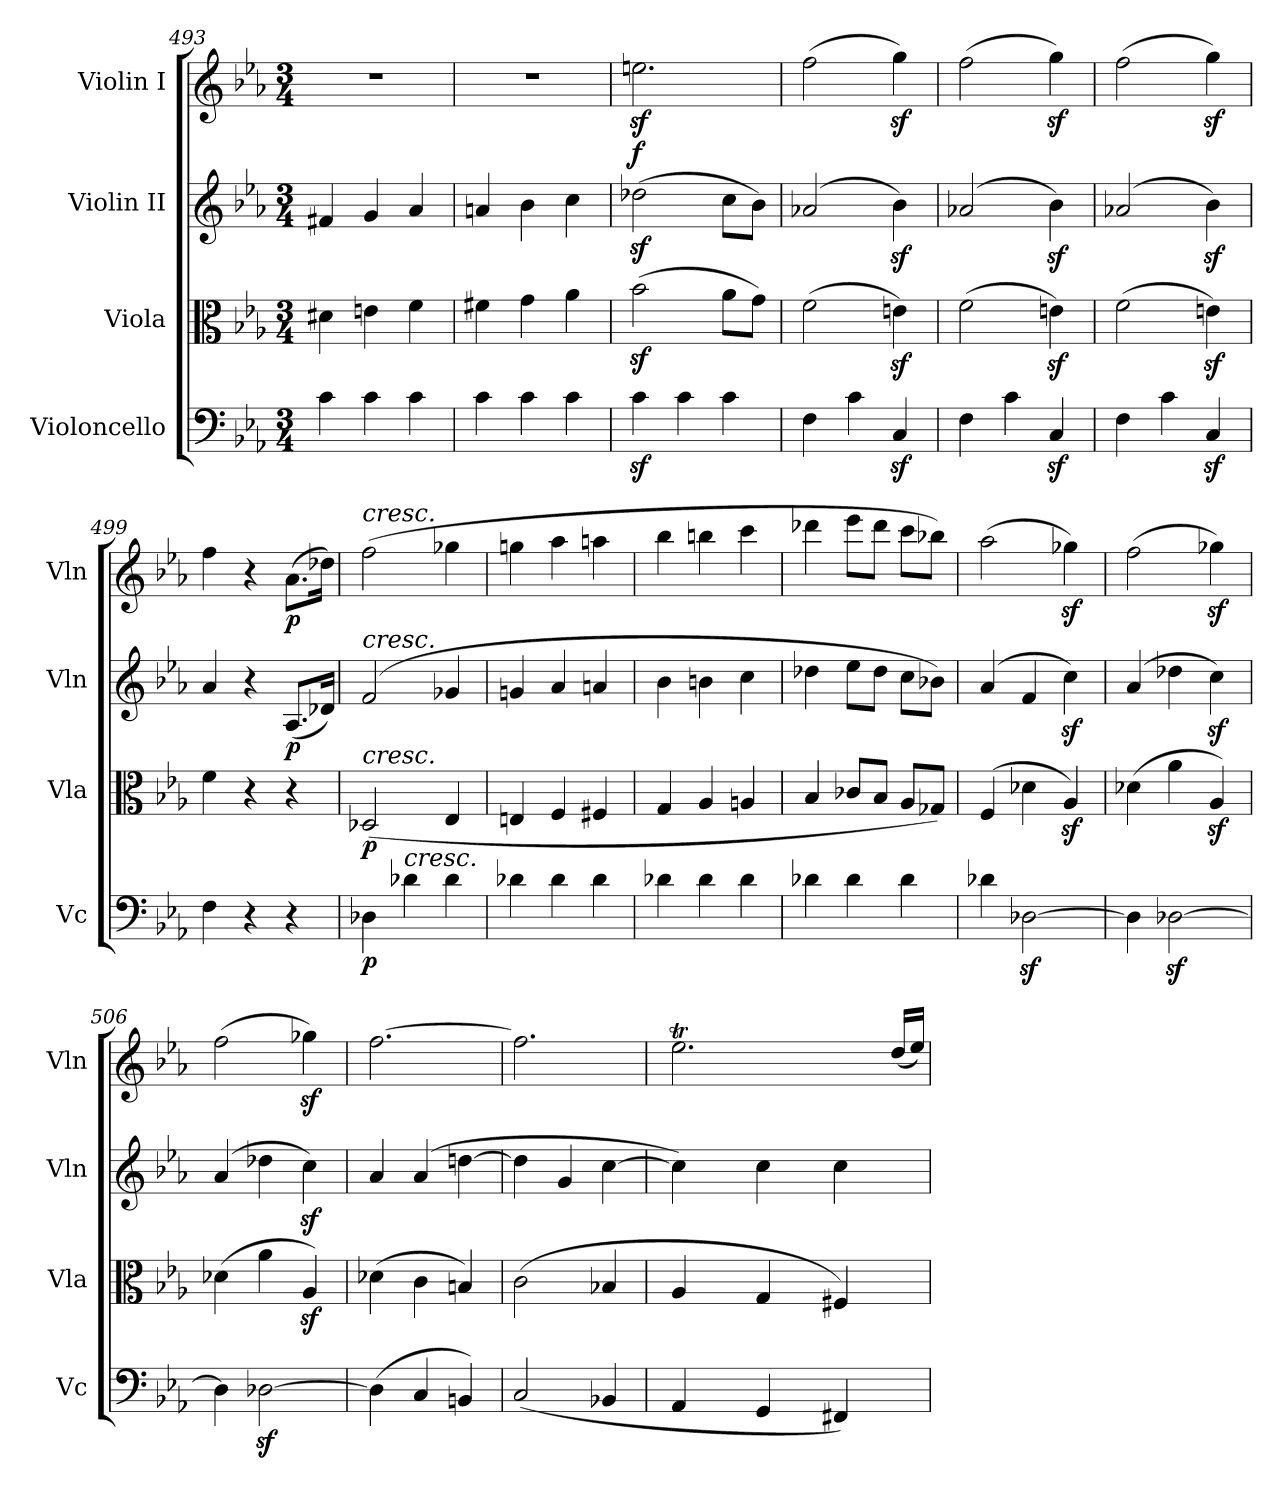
**kern	**dynam	**kern	**dynam	**kern	**dynam	**kern	**dynam
*part4	*part4	*part3	*part3	*part2	*part2	*part1	*part1
*staff4	*staff4	*staff3	*staff3	*staff2	*staff2	*staff1	*staff1
*I"Violoncello	*	*I"Viola	*	*I"Violin II	*	*I"Violin I	*
*I'Vc	*	*I'Vla	*	*I'Vln	*	*I'Vln	*
*clefF4	*	*clefC3	*	*clefG2	*	*clefG2	*
*k[b-e-a-]	*	*k[b-e-a-]	*	*k[b-e-a-]	*	*k[b-e-a-]	*
*M3/4	*	*M3/4	*	*M3/4	*	*M3/4	*
=493	=493	=493	=493	=493	=493	=493	=493
4c\	.	4d#X\	.	4f#X/	.	2.r	.
4c\	.	4en\	.	4g/	.	.	.
4c\	.	4f\	.	4a-/	.	.	.
=494	=494	=494	=494	=494	=494	=494	=494
4c\	.	4f#X\	.	4an/	.	2.r	.
4c\	.	4g\	.	4b-\	.	.	.
4c\	.	4a-\	.	4cc\	.	.	.
=495	=495	=495	=495	=495	=495	=495	=495
!	!	!	!	!	!	!	!LO:DY:b
4cz<\	.	(2b-z<\	.	(2dd-Xz<\	.	2.eenz<\	f
4c\	.	.	.	.	.	.	.
4c\	.	8a-\L	.	8cc\L	.	.	.
.	.	8g\J)	.	8b-\J)	.	.	.
=496	=496	=496	=496	=496	=496	=496	=496
4F\	.	(2f\	.	(2a-X/	.	(2ff\	.
4c\	.	.	.	.	.	.	.
4Cz</	.	4enz<\)	.	4b-z<\)	.	4ggz<\)	.
=497	=497	=497	=497	=497	=497	=497	=497
4F\	.	(2f\	.	(2a-X/	.	(2ff\	.
4c\	.	.	.	.	.	.	.
4Cz</	.	4enz<\)	.	4b-z<\)	.	4ggz<\)	.
=498	=498	=498	=498	=498	=498	=498	=498
4F\	.	(2f\	.	(2a-X/	.	(2ff\	.
4c\	.	.	.	.	.	.	.
4Cz</	.	4enz<\)	.	4b-z<\)	.	4ggz<\)	.
!!LO:PB:g=z
=499	=499	=499	=499	=499	=499	=499	=499
4F\	.	4f\	.	4a-/	.	4ff\	.
4r	.	4r	.	4r	.	4r	.
!	!	!	!	!	!LO:DY:b	!	!LO:DY:b
4r	.	4r	.	(8.A-/L	p	(8.a-\L	p
.	.	.	.	16d-X/Jk)	.	16dd-X\Jk)	.
=500	=500	=500	=500	=500	=500	=500	=500
!	!	!	!	!	!	!LO:TX:a:i:t=cresc.	!
!	!	!	!	!LO:TX:a:i:t=cresc.	!	!	!
!	!	!LO:TX:a:i:t=cresc.	!	!	!	!	!
!	!LO:DY:b	!	!LO:DY:b	!	!	!	!
4D-X\	p	(2D-X/	p	(2f/	.	(2ff\	.
!LO:TX:a:i:t=cresc.	!	!	!	!	!	!	!
4d-X\	.	.	.	.	.	.	.
4d-\	.	4E-/	.	4g-X/	.	4gg-X\	.
=501	=501	=501	=501	=501	=501	=501	=501
4d-X\	.	4En/	.	4gn/	.	4ggn\	.
4d-\	.	4F/	.	4a-/	.	4aa-\	.
4d-\	.	4F#X/	.	4an/	.	4aan\	.
=502	=502	=502	=502	=502	=502	=502	=502
4d-X\	.	4G/	.	4b-\	.	4bb-\	.
4d-\	.	4A-/	.	4bn\	.	4bbn\	.
4d-\	.	4An/	.	4cc\	.	4ccc\	.
=503	=503	=503	=503	=503	=503	=503	=503
4d-X\	.	4B-/	.	4dd-X\	.	4ddd-X\	.
4d-\	.	8c-X/L	.	8ee-\L	.	8eee-\L	.
.	.	8B-/J	.	8dd-\J	.	8ddd-\J	.
4d-\	.	8A-/L	.	8cc\L	.	8ccc\L	.
.	.	8G-X/J)	.	8b-X\J)	.	8bb-X\J)	.
=504	=504	=504	=504	=504	=504	=504	=504
4d-X\	.	(4F/	.	(4a-/	.	(2aa-\	.
[2D-Xz<\	.	4d-X\	.	4f/	.	.	.
.	.	4A-z</)	.	4ccz<\)	.	4gg-Xz<\)	.
=505	=505	=505	=505	=505	=505	=505	=505
4D-\]	.	(4d-X\	.	(4a-/	.	(2ff\	.
[2D-Xz<\	.	4a-\	.	4dd-X\	.	.	.
.	.	4A-z</)	.	4ccz<\)	.	4gg-Xz<\)	.
!!LO:LB:g=z
=506	=506	=506	=506	=506	=506	=506	=506
4D-\]	.	(4d-X\	.	(4a-/	.	(2ff\	.
[2D-Xz<\	.	4a-\	.	4dd-X\	.	.	.
.	.	4A-z</)	.	4ccz<\)	.	4gg-Xz<\)	.
=507	=507	=507	=507	=507	=507	=507	=507
(4D-\]	.	(4d-X\	.	4a-/	.	[2.ff\	.
4C/	.	4c\	.	(4a-/	.	.	.
4BBn/)	.	4Bn/)	.	[4ddn\	.	.	.
=508	=508	=508	=508	=508	=508	=508	=508
(2C/	.	(2c\	.	4dd\]	.	2.ff\]	.
.	.	.	.	4g/	.	.	.
4BB-X/	.	4B-X/	.	[4cc\	.	.	.
=509	=509	=509	=509	=509	=509	=509	=509
*	*	*	*	*	*	*^	*
4AA-/	.	4A-/	.	4cc\])	.	2.ee-T\	16ee-yy	.
.	.	.	.	.	.	.	16ffyy	.
.	.	.	.	.	.	.	16ee-yy	.
.	.	.	.	.	.	.	16ffyy	.
4GG/	.	4G/	.	4cc\	.	.	16ee-yy	.
.	.	.	.	.	.	.	16ffyy	.
.	.	.	.	.	.	.	16ee-yy	.
.	.	.	.	.	.	.	16ffyy	.
*	*	*	*	*	*	*	*Xtuplet	*
4FF#X/)	.	4F#X/)	.	4cc\	.	.	24ee-yy	.
.	.	.	.	.	.	.	24ffyy	.
.	.	.	.	.	.	.	24ee-yy	.
.	.	.	.	.	.	.	(16dd/LL	.
.	.	.	.	.	.	.	16ee-/JJ)	.
*	*	*	*	*	*	*v	*v	*
=	=	=	=	=	=	=	=
*-	*-	*-	*-	*-	*-	*-	*-
